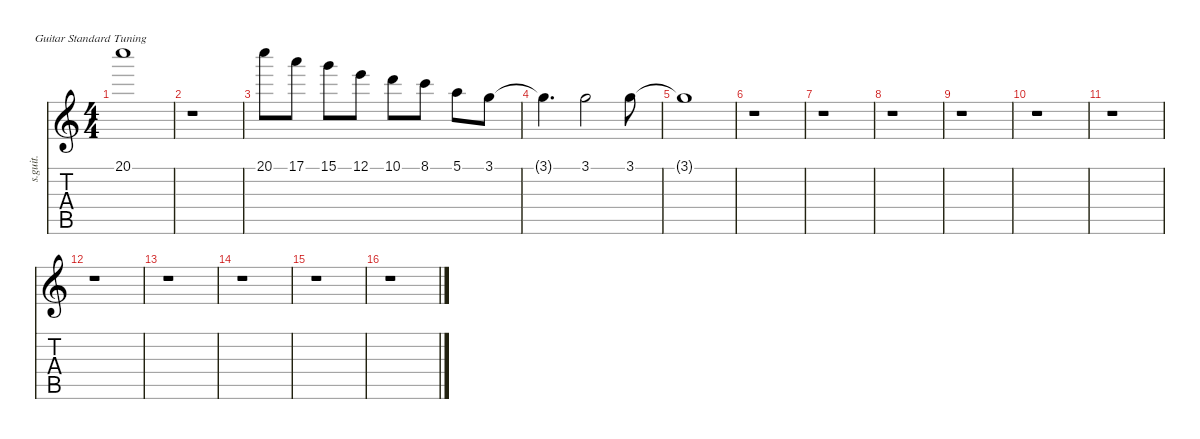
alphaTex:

\defaultSystemsLayout 4
\hideDynamics
\bracketExtendMode nobrackets
\track ("Violin" "s.guit.") {instrument stringensemble1}
\staff {score tabs}
\tuning (E4 B3 G3 D3 A2 E2)
\displaytranspose 12
\ts (4 4)
\tempo (107 hide)
\clef g2
\ks c
20.1{t}.1{dy f} |
r.1 |
20.1.8{dy mp} 17.1.8 15.1.8 12.1.8 10.1.8 8.1.8 5.1.8 3.1.8 |
3.1{t}.4{d dy f} 3.1.2{dy mp} 3.1.8 |
3.1{t}.1{dy f} |
r.1 |
r.1 |
r.1 |
r.1 |
r.1 |
r.1 |
r.1 |
r.1 |
r.1 |
r.1 |
r.1
